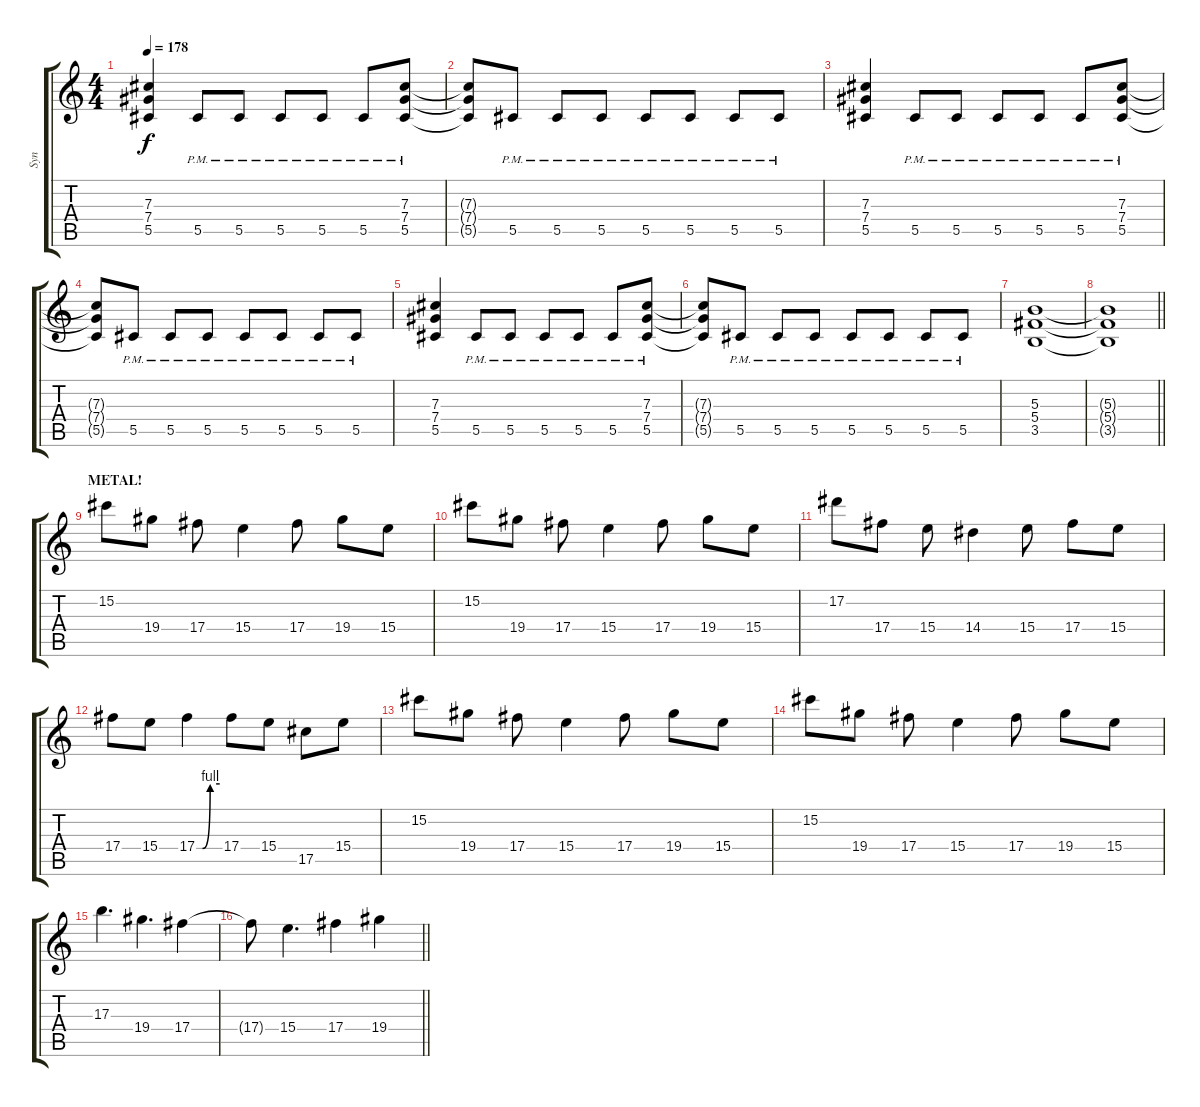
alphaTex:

\track ("Syn" "Syn") {instrument distortionguitar}
\staff {score tabs}
\tuning (Eb4 Bb3 Gb3 Db3 Ab2 Db2) {hide}
\ts (4 4)
\tempo 178
\clef g2
\ks c
(7.3 7.4 5.5).4{dy f} 5.5{pm}.8 5.5{pm}.8 5.5{pm}.8 5.5{pm}.8 5.5{pm}.8 (7.3 7.4 5.5{pm}).8 |
(7.3{t} 7.4{t} 5.5{t}).8 5.5{pm}.8 5.5{pm}.8 5.5{pm}.8 5.5{pm}.8 5.5{pm}.8 5.5{pm}.8 5.5{pm}.8 |
(7.3 7.4 5.5).4 5.5{pm}.8 5.5{pm}.8 5.5{pm}.8 5.5{pm}.8 5.5{pm}.8 (7.3 7.4 5.5{pm}).8 |
(7.3{t} 7.4{t} 5.5{t}).8 5.5{pm}.8 5.5{pm}.8 5.5{pm}.8 5.5{pm}.8 5.5{pm}.8 5.5{pm}.8 5.5{pm}.8 |
(7.3 7.4 5.5).4 5.5{pm}.8 5.5{pm}.8 5.5{pm}.8 5.5{pm}.8 5.5{pm}.8 (7.3 7.4 5.5{pm}).8 |
(7.3{t} 7.4{t} 5.5{t}).8 5.5{pm}.8 5.5{pm}.8 5.5{pm}.8 5.5{pm}.8 5.5{pm}.8 5.5{pm}.8 5.5{pm}.8 |
(5.3 5.4 3.5).1 |
\barLineRight lightlight
(5.3{t} 5.4{t} 3.5{t}).1 |
\section ("" "METAL!")
15.2.8 19.4.8 17.4.8 15.4.4 17.4.8 19.4.8 15.4.8 |
15.2.8 19.4.8 17.4.8 15.4.4 17.4.8 19.4.8 15.4.8 |
17.2.8 17.4.8 15.4.8 14.4.4 15.4.8 17.4.8 15.4.8 |
17.4.8 15.4.8 17.4{be (custom 0 0 15 0 35 4 60 4)}.4 17.4.8 15.4.8 17.5.8 15.4.8 |
15.2.8 19.4.8 17.4.8 15.4.4 17.4.8 19.4.8 15.4.8 |
15.2.8 19.4.8 17.4.8 15.4.4 17.4.8 19.4.8 15.4.8 |
17.3.4{d} 19.4.4{d} 17.4.4 |
\barLineRight lightlight
17.4{t}.8 15.4.4{d} 17.4.4 19.4.4
